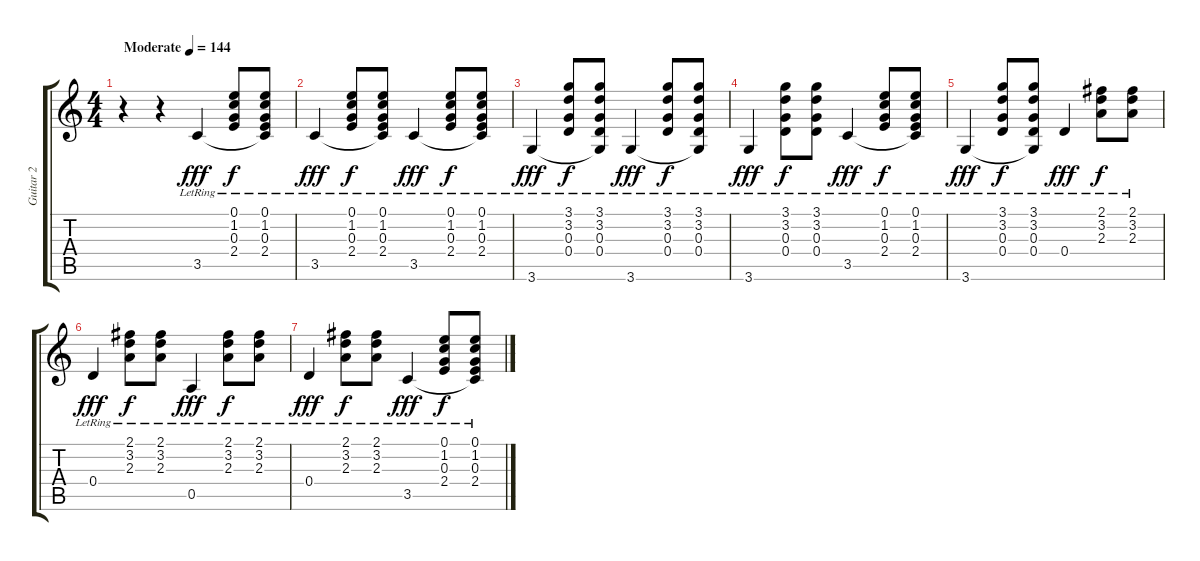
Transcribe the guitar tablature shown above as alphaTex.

\track ("Guitar 2" "Guitar 2") {instrument acousticguitarsteel}
\staff {score tabs}
\tuning (E4 B3 G3 D3 A2 E2) {hide}
\ts (4 4)
\tempo (144 "Moderate")
\clef g2
\ks c
r.4{dy fff instrument acousticguitarsteel} r.4 3.5{lr}.4 (0.1{lr} 1.2{lr} 0.3{lr} 2.4{lr}).8{dy f} (0.1{lr} 1.2{lr} 0.3{lr} 2.4{lr} 3.5{t}).8 |
3.5{lr}.4{dy fff} (0.1{lr} 1.2{lr} 0.3{lr} 2.4{lr}).8{dy f} (0.1{lr} 1.2{lr} 0.3{lr} 2.4{lr} 3.5{t}).8 3.5{lr}.4{dy fff} (0.1{lr} 1.2{lr} 0.3{lr} 2.4{lr}).8{dy f} (0.1{lr} 1.2{lr} 0.3{lr} 2.4{lr} 3.5{t}).8 |
3.6{lr}.4{dy fff} (3.1{lr} 3.2{lr} 0.3{lr} 0.4{lr}).8{dy f} (3.1{lr} 3.2{lr} 0.3{lr} 0.4{lr} 3.6{t}).8 3.6{lr}.4{dy fff} (3.1{lr} 3.2{lr} 0.3{lr} 0.4{lr}).8{dy f} (3.1{lr} 3.2{lr} 0.3{lr} 0.4{lr} 3.6{t}).8 |
3.6{lr}.4{dy fff} (3.1{lr} 3.2{lr} 0.3{lr} 0.4).8{dy f} (3.1{lr} 3.2{lr} 0.3{lr} 0.4).8 3.5{lr}.4{dy fff} (0.1{lr} 1.2{lr} 0.3{lr} 2.4{lr}).8{dy f} (0.1{lr} 1.2{lr} 0.3{lr} 2.4{lr} 3.5{t}).8 |
3.6{lr}.4{dy fff} (3.1{lr} 3.2{lr} 0.3{lr} 0.4{lr}).8{dy f} (3.1{lr} 3.2{lr} 0.3{lr} 0.4{lr} 3.6{t}).8 0.4{lr}.4{dy fff} (2.1{lr} 3.2{lr} 2.3{lr}).8{dy f} (2.1{lr} 3.2{lr} 2.3{lr}).8 |
0.4{lr}.4{dy fff} (2.1{lr} 3.2{lr} 2.3{lr}).8{dy f} (2.1{lr} 3.2{lr} 2.3{lr}).8 0.5{lr}.4{dy fff} (2.1{lr} 3.2{lr} 2.3{lr}).8{dy f} (2.1{lr} 3.2{lr} 2.3{lr}).8 |
0.4{lr}.4{dy fff} (2.1{lr} 3.2{lr} 2.3{lr}).8{dy f} (2.1{lr} 3.2{lr} 2.3{lr}).8 3.5{lr}.4{dy fff} (0.1{lr} 1.2{lr} 0.3{lr} 2.4{lr}).8{dy f} (0.1{lr} 1.2{lr} 0.3{lr} 2.4{lr} 3.5{t}).8
